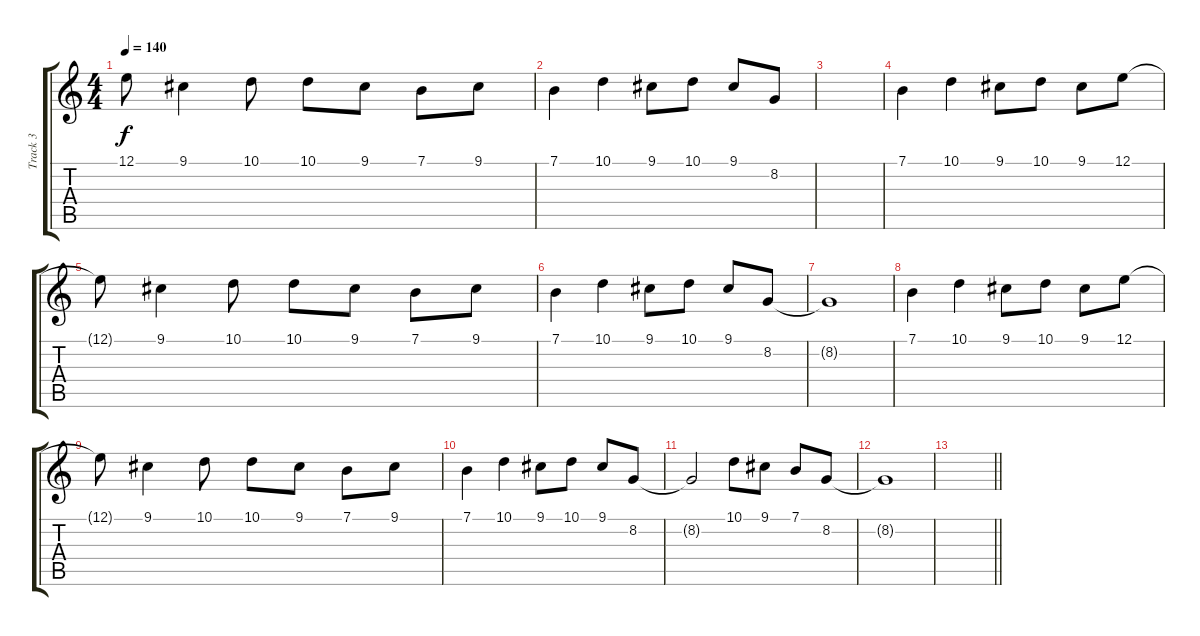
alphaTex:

\track ("Track 3" "Track 3") {instrument churchorgan}
\staff {score tabs}
\tuning (E4 B3 G3 D3 A2 E2) {hide}
\ts (4 4)
\tempo 140
\clef g2
\ks c
12.1{t}.8{dy f} 9.1.4 10.1.8 10.1.8 9.1.8 7.1.8 9.1.8 |
7.1.4 10.1.4 9.1.8 10.1.8 9.1.8 8.2.8 |
|
7.1.4 10.1.4 9.1.8 10.1.8 9.1.8 12.1.8 |
12.1{t}.8 9.1.4 10.1.8 10.1.8 9.1.8 7.1.8 9.1.8 |
7.1.4 10.1.4 9.1.8 10.1.8 9.1.8 8.2.8 |
8.2{t}.1 |
7.1.4 10.1.4 9.1.8 10.1.8 9.1.8 12.1.8 |
12.1{t}.8 9.1.4 10.1.8 10.1.8 9.1.8 7.1.8 9.1.8 |
7.1.4 10.1.4 9.1.8 10.1.8 9.1.8 8.2.8 |
8.2{t}.2 10.1.8 9.1.8 7.1.8 8.2.8 |
8.2{t}.1 |
\barLineRight lightlight
